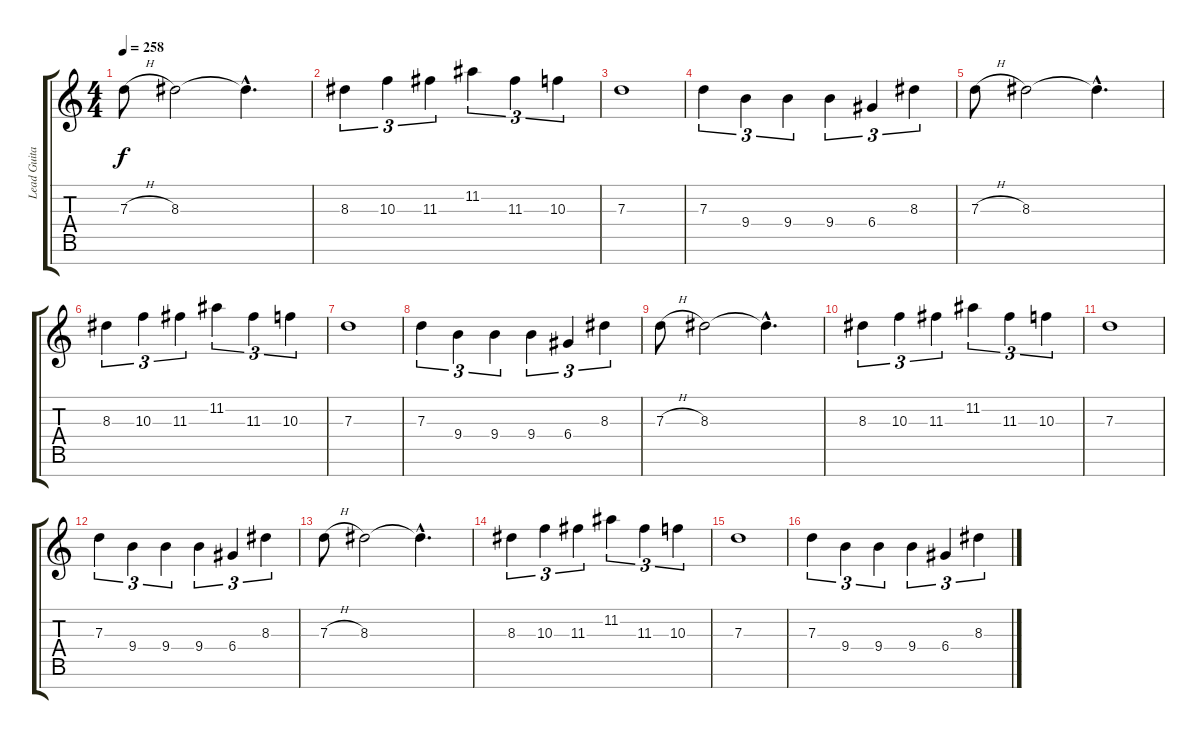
\track ("Lead Guitar" "Lead Guita") {instrument distortionguitar}
\staff {score tabs}
\tuning (E4 B3 G3 D3 A2 E2 B1) {hide}
\ts (4 4)
\tempo 258
\clef g2
\ks c
7.3{h}.8{dy f} 8.3.2 8.3{hac t}.4{d} |
8.3.4{tu (3 2)} 10.3.4{tu (3 2)} 11.3.4{tu (3 2)} 11.2.4{tu (3 2)} 11.3.4{tu (3 2)} 10.3.4{tu (3 2)} |
7.3.1 |
7.3.4{tu (3 2)} 9.4.4{tu (3 2)} 9.4.4{tu (3 2)} 9.4.4{tu (3 2)} 6.4.4{tu (3 2)} 8.3.4{tu (3 2)} |
7.3{h}.8 8.3.2 8.3{hac t}.4{d} |
8.3.4{tu (3 2)} 10.3.4{tu (3 2)} 11.3.4{tu (3 2)} 11.2.4{tu (3 2)} 11.3.4{tu (3 2)} 10.3.4{tu (3 2)} |
7.3.1 |
7.3.4{tu (3 2)} 9.4.4{tu (3 2)} 9.4.4{tu (3 2)} 9.4.4{tu (3 2)} 6.4.4{tu (3 2)} 8.3.4{tu (3 2)} |
7.3{h}.8 8.3.2 8.3{hac t}.4{d} |
8.3.4{tu (3 2)} 10.3.4{tu (3 2)} 11.3.4{tu (3 2)} 11.2.4{tu (3 2)} 11.3.4{tu (3 2)} 10.3.4{tu (3 2)} |
7.3.1 |
7.3.4{tu (3 2)} 9.4.4{tu (3 2)} 9.4.4{tu (3 2)} 9.4.4{tu (3 2)} 6.4.4{tu (3 2)} 8.3.4{tu (3 2)} |
7.3{h}.8 8.3.2 8.3{hac t}.4{d} |
8.3.4{tu (3 2)} 10.3.4{tu (3 2)} 11.3.4{tu (3 2)} 11.2.4{tu (3 2)} 11.3.4{tu (3 2)} 10.3.4{tu (3 2)} |
7.3.1 |
7.3.4{tu (3 2)} 9.4.4{tu (3 2)} 9.4.4{tu (3 2)} 9.4.4{tu (3 2)} 6.4.4{tu (3 2)} 8.3.4{tu (3 2)}
